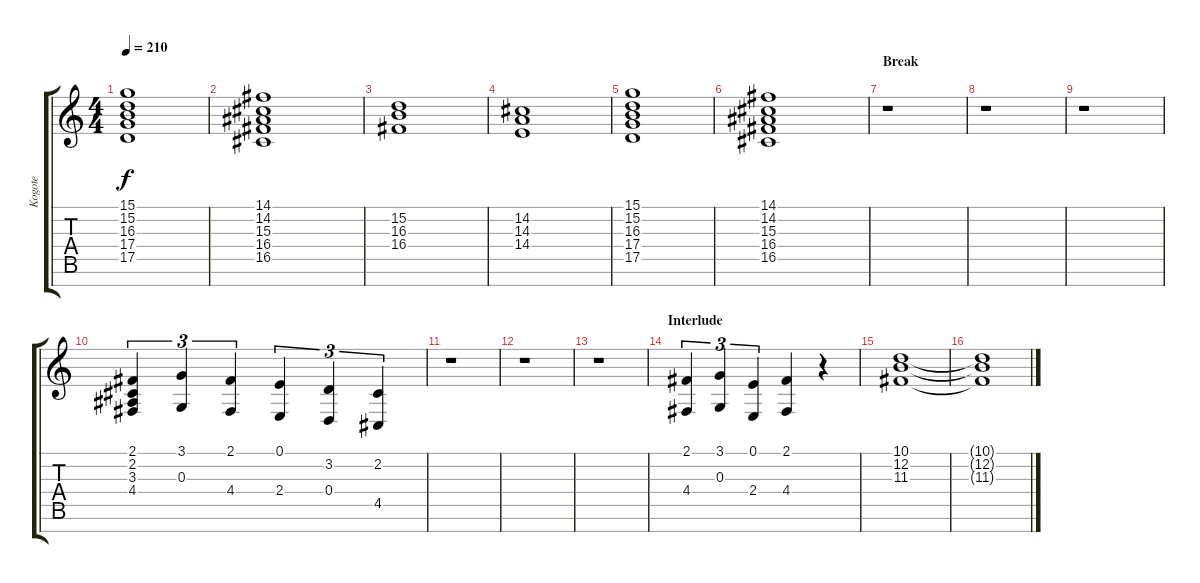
\track ("Kogote" "Kogote") {instrument drawbarorgan}
\staff {score tabs}
\tuning (E4 B3 G3 D3 A2 E2 B1) {hide}
\ts (4 4)
\tempo 210
\clef g2
\ks c
(15.1 15.2 16.3 17.4 17.5).1{dy f} |
(14.1 14.2 15.3 16.4 16.5).1 |
(15.2 16.3 16.4).1 |
(14.2 14.3 14.4).1 |
(15.1 15.2 16.3 17.4 17.5).1 |
(14.1 14.2 15.3 16.4 16.5).1 |
\section ("" "Break")
r.1 |
r.1 |
r.1 |
(2.1 2.2 3.3 4.4).4{tu (3 2) instrument stringensemble1} (3.1 0.3).4{tu (3 2)} (2.1 4.4).4{tu (3 2)} (0.1 2.4).4{tu (3 2)} (3.2 0.4).4{tu (3 2)} (2.2 4.5).4{tu (3 2)} |
r.1 |
r.1 |
r.1 |
\section ("" "Interlude")
(2.1 4.4).4{tu (3 2)} (3.1 0.3).4{tu (3 2)} (0.1 2.4).4{tu (3 2)} (2.1 4.4).4 r.4 |
(10.1 12.2 11.3).1{instrument drawbarorgan} |
(10.1{t} 12.2{t} 11.3{t}).1
